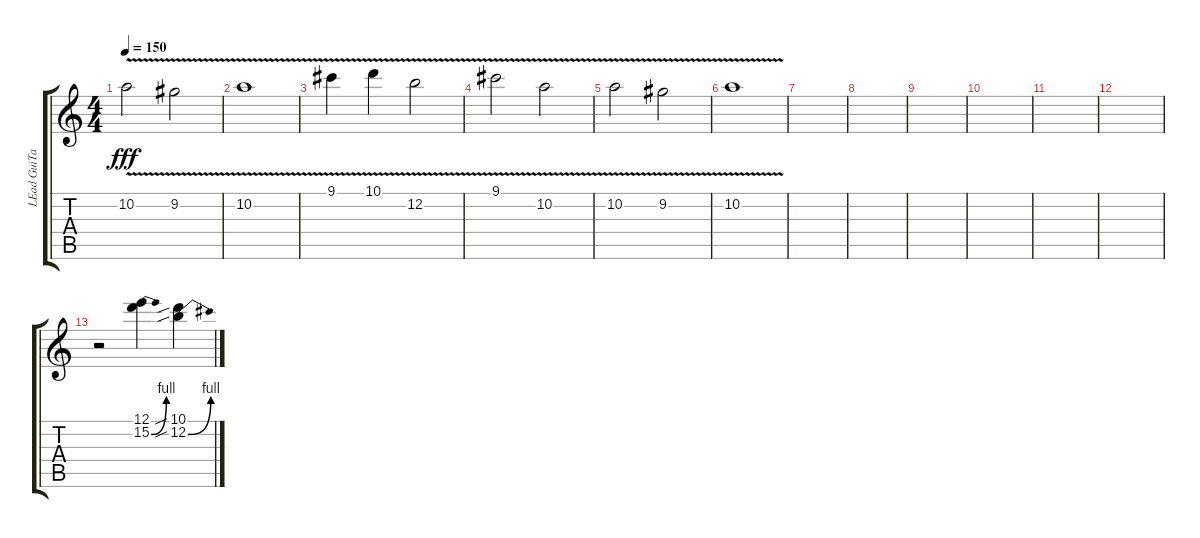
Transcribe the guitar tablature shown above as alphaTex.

\track ("LEad GuiTar Drop D" "LEad GuiTa") {instrument distortionguitar}
\staff {score tabs}
\tuning (E4 B3 G3 D3 A2 D2) {hide}
\ts (4 4)
\tempo 150
\clef g2
\ks c
10.2{v}.2{dy fff volume 8} 9.2{v}.2 |
10.2{v}.1 |
9.1{v}.4 10.1{v}.4 12.2{v}.2 |
9.1{v}.2 10.2{v}.2 |
10.2{v}.2{volume 4} 9.2{v}.2 |
10.2{v}.1 |
|
|
|
|
|
|
r.2{balance 16} (12.1 15.2{be (bend 0 0 60 4)}).4{volume 16} (10.1{sib} 12.2{be (bend 0 0 60 4) sib}).4
